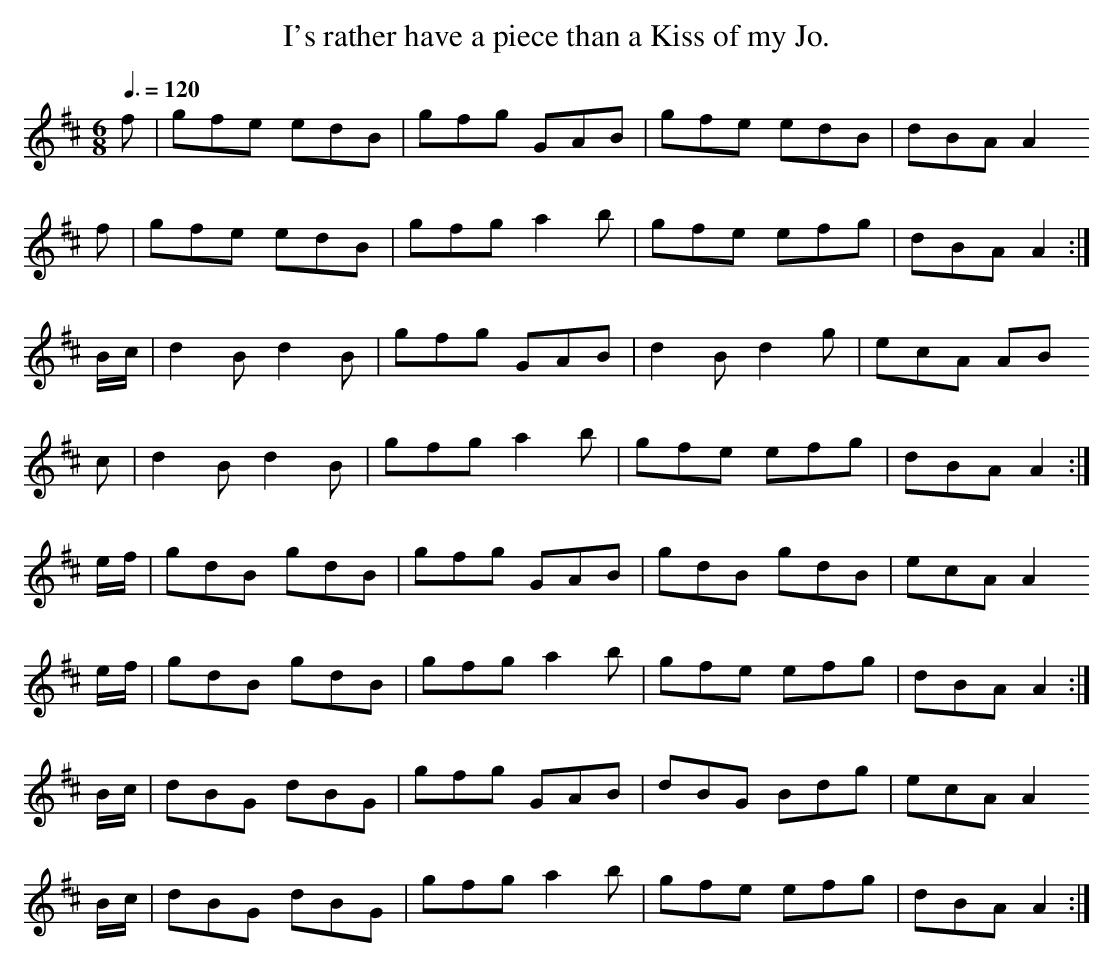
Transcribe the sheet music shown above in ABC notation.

X:1
T:I's rather have a piece than a Kiss of my Jo.
M:6/8
L:1/8
Q:3/8=120
K:A Mixolydian
f | gfe edB | gfg GAB | gfe edB | dBA A2
f | gfe edB | gfg a2b | gfe efg | dBA A2 :|
B/c/ | d2B d2B | gfg GAB | d2B d2g | ecA AB
c | d2B d2B | gfg a2b | gfe efg | dBA A2 :|
e/f/ | gdB gdB | gfg GAB | gdB gdB | ecA A2
e/f/ | gdB gdB | gfg a2b | gfe efg | dBA A2 :|
B/c/ | dBG dBG | gfg GAB | dBG Bdg | ecA A2
B/c/ | dBG dBG | gfg a2b | gfe efg | dBA A2 :|
